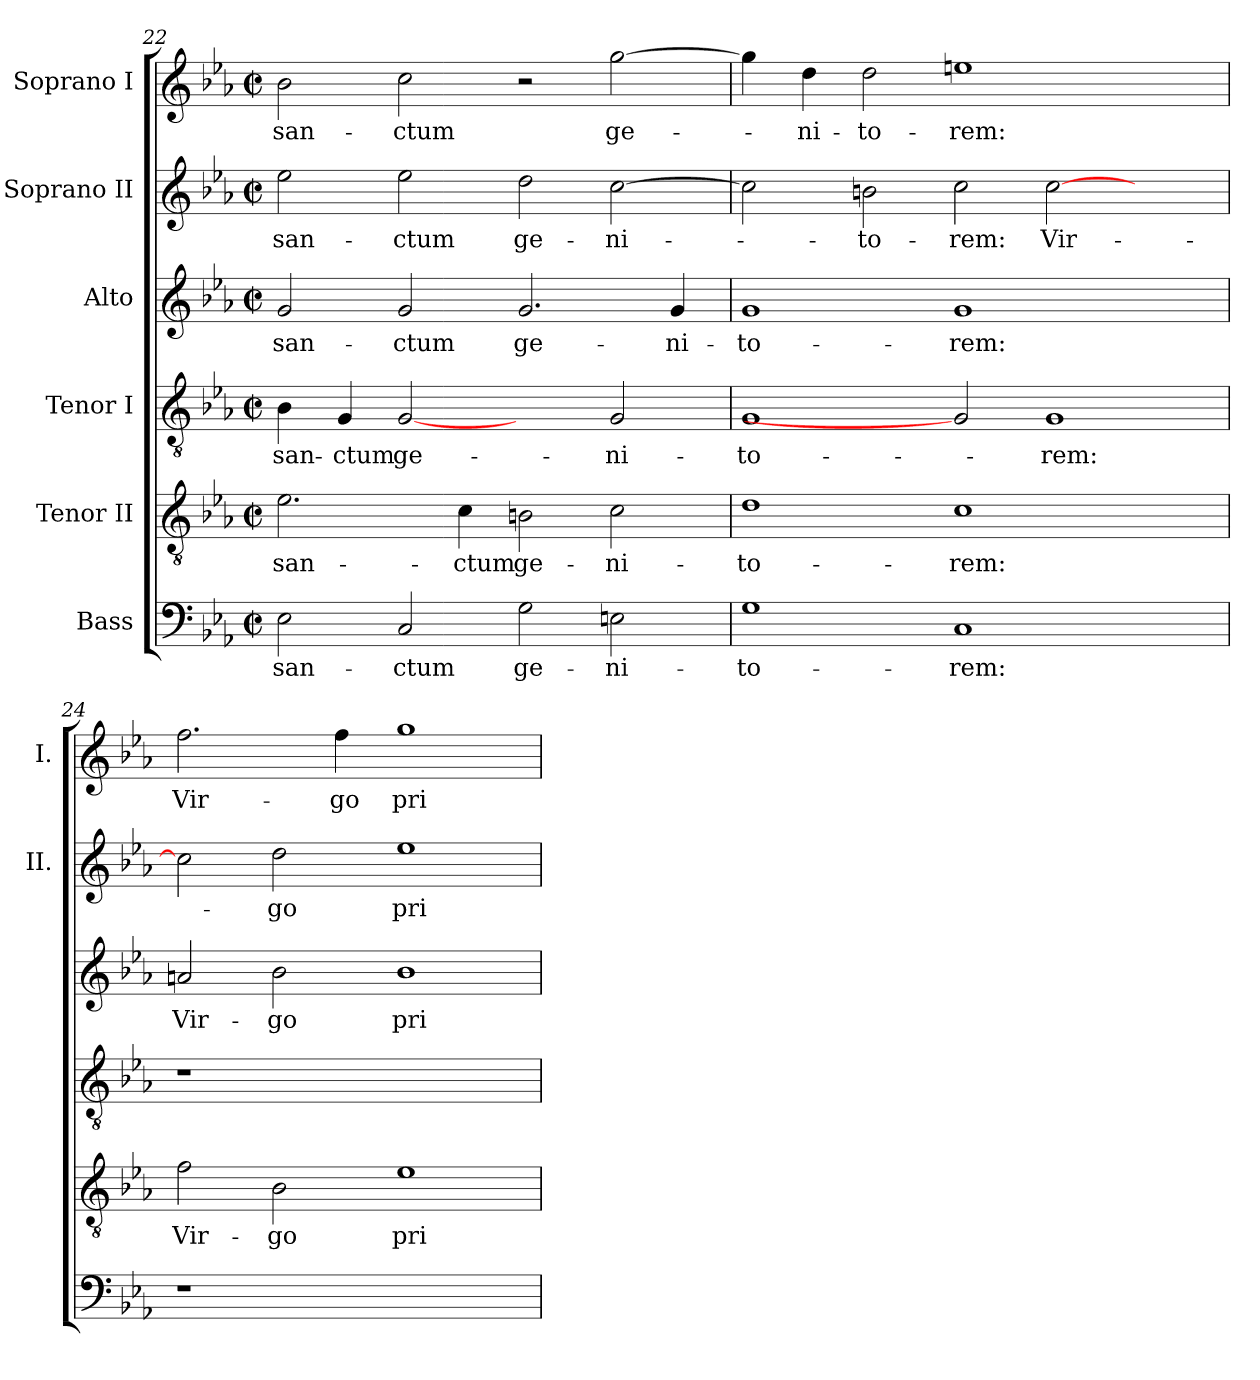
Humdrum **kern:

**kern	**text	**kern	**text	**kern	**text	**kern	**text	**kern	**text	**kern	**text
*part6	*part6	*part5	*part5	*part4	*part4	*part3	*part3	*part2	*part2	*part1	*part1
*staff6	*staff6	*staff5	*staff5	*staff4	*staff4	*staff3	*staff3	*staff2	*staff2	*staff1	*staff1
*I"Bass	*	*I"Tenor II	*	*I"Tenor I	*	*I"Alto	*	*I"Soprano II	*	*I"Soprano I	*
*	*	*	*	*	*	*	*	*I'II.	*	*I'I.	*
!!LO:PB:g=z
*clefF4	*	*clefGv2	*	*clefGv2	*	*clefG2	*	*clefG2	*	*clefG2	*
*	*	*	*	*ITrd7c12	*	*ITrd7c12	*	*	*	*	*
*k[b-e-a-]	*	*k[b-e-a-]	*	*k[b-e-a-]	*	*k[b-e-a-]	*	*k[b-e-a-]	*	*k[b-e-a-]	*
*E-:	*	*E-:	*	*E-:	*	*E-:	*	*E-:	*	*E-:	*
*M2/2	*	*M2/2	*	*M2/2	*	*M2/2	*	*M2/2	*	*M2/2	*
*met(c|)	*	*met(c|)	*	*met(c|)	*	*met(c|)	*	*met(c|)	*	*met(c|)	*
=22	=22	=22	=22	=22	=22	=22	=22	=22	=22	=22	=22
!	!LO:LY:b:color=#000000	!	!	!	!	!	!	!	!	!	!
!	!	!	!LO:LY:b:color=#000000	!	!	!	!	!	!	!	!
!	!	!	!	!	!LO:LY:b:color=#000000	!	!	!	!	!	!
!	!	!	!	!	!	!	!LO:LY:b:color=#000000	!	!	!	!
!	!	!	!	!	!	!	!	!	!LO:LY:b:color=#000000	!	!
!	!	!	!	!	!	!	!	!	!	!	!LO:LY:b:color=#000000
2E-i\	san-	2.e-i\	san-	4BB-i\	san-	2Gi/	san-	2ee-i\	san-	2b-i\	san-
!	!	!	!	!	!LO:LY:b:color=#000000	!	!	!	!	!	!
.	.	.	.	4GGi/	-ctum	.	.	.	.	.	.
!	!LO:LY:b:color=#000000	!	!	!	!	!	!	!	!	!	!
!	!	!	!	!	!LO:LY:b:color=#000000	!	!	!	!	!	!
!	!	!	!	!	!	!	!LO:LY:b:color=#000000	!	!	!	!
!	!	!	!	!	!	!	!	!	!LO:LY:b:color=#000000	!	!
!	!	!	!	!	!	!	!	!	!	!	!LO:LY:b:color=#000000
2Ci/	-ctum	.	.	[2GGi	ge-	2Gi/	-ctum	2ee-i\	-ctum	2cci\	-ctum
!	!	!	!LO:LY:b:color=#000000	!	!	!	!	!	!	!	!
.	.	4ci\	-ctum	.	.	.	.	.	.	.	.
!	!LO:LY:b:color=#000000	!	!	!	!	!	!	!	!	!	!
!	!	!	!LO:LY:b:color=#000000	!	!	!	!	!	!	!	!
!	!	!	!	!	!	!	!LO:LY:b:color=#000000	!	!	!	!
!	!	!	!	!	!	!	!	!	!LO:LY:b:color=#000000	!	!
2Gi\	ge-	2Bni\	ge-	2ryy	.	2.Gi/	ge-	2ddi\	ge-	2r	.
!	!LO:LY:b:color=#000000	!	!	!	!	!	!	!	!	!	!
!	!	!	!LO:LY:b:color=#000000	!	!	!	!	!	!	!	!
!	!	!	!	!	!LO:LY:b:color=#000000	!	!	!	!	!	!
!	!	!	!	!	!	!	!	!	!LO:LY:b:color=#000000	!	!
!	!	!	!	!	!	!	!	!	!	!	!LO:LY:b:color=#000000
2Eni\	-ni-	2ci\	-ni-	2GGi/	-ni-	.	.	[>2cci\	-ni-	[>2ggi\	ge-
!	!	!	!	!	!	!	!LO:LY:b:color=#000000	!	!	!	!
.	.	.	.	.	.	4Gi/	-ni-	.	.	.	.
=23	=23	=23	=23	=23	=23	=23	=23	=23	=23	=23	=23
!	!LO:LY:b:color=#000000	!	!	!	!	!	!	!	!	!	!
!	!	!	!LO:LY:b:color=#000000	!	!	!	!	!	!	!	!
!	!	!	!	!	!LO:LY:b:color=#000000	!	!	!	!	!	!
!	!	!	!	!	!	!	!LO:LY:b:color=#000000	!	!	!	!
1Gi	-to-	1di	-to-	1GGi	-to-	1Gi	-to-	2cci\]	.	4ggi\]	.
!	!	!	!	!	!	!	!	!	!	!	!LO:LY:b:color=#000000
.	.	.	.	.	.	.	.	.	.	4ddi\	-ni-
!	!	!	!	!	!	!	!	!	!LO:LY:b:color=#000000	!	!
!	!	!	!	!	!	!	!	!	!	!	!LO:LY:b:color=#000000
.	.	.	.	.	.	.	.	2bni\	-to-	2ddi\	-to-
!	!LO:LY:b:color=#000000	!	!	!	!	!	!	!	!	!	!
!	!	!	!LO:LY:b:color=#000000	!	!	!	!	!	!	!	!
!	!	!	!	!	!	!	!LO:LY:b:color=#000000	!	!	!	!
!	!	!	!	!	!	!	!	!	!LO:LY:b:color=#000000	!	!
!	!	!	!	!	!	!	!	!	!	!	!LO:LY:b:color=#000000
1Ci	-rem:	1ci	-rem:	2GGi]	.	1Gi	-rem:	2cci\	-rem:	1eeni	-rem:
!	!	!	!	!	!LO:LY:b:color=#000000	!	!	!	!	!	!
!	!	!	!	!	!	!	!	!	!LO:LY:b:color=#000000	!	!
.	.	.	.	1GGi	-rem:	.	.	[>2cci\	Vir-	.	.
2ryy	.	2ryy	.	.	.	2ryy	.	2ryy	.	2ryy	.
=24	=24	=24	=24	=24	=24	=24	=24	=24	=24	=24	=24
!LO:N:vis=1	!	!	!	!	!	!	!	!	!	!	!
!	!	!	!LO:LY:b:color=#000000	!LO:N:vis=1	!	!	!	!	!	!	!
!	!	!	!	!	!	!	!LO:LY:b:color=#000000	!	!	!	!
!	!	!	!	!	!	!	!	!	!	!	!LO:LY:b:color=#000000
1r	.	2fi\	Vir-	1r	.	2Ani/	Vir-	2cci\]	.	2.ffi\	Vir-
!	!	!	!LO:LY:b:color=#000000	!	!	!	!	!	!	!	!
!	!	!	!	!	!	!	!LO:LY:b:color=#000000	!	!	!	!
!	!	!	!	!	!	!	!	!	!LO:LY:b:color=#000000	!	!
.	.	2B-i\	-go	.	.	2B-i\	-go	2ddi\	-go	.	.
!	!	!	!	!	!	!	!	!	!	!	!LO:LY:b:color=#000000
.	.	.	.	.	.	.	.	.	.	4ffi\	-go
!	!	!	!LO:LY:b:color=#000000	!	!	!	!	!	!	!	!
!	!	!	!	!	!	!	!LO:LY:b:color=#000000	!	!	!	!
!	!	!	!	!	!	!	!	!	!LO:LY:b:color=#000000	!	!
!	!	!	!	!	!	!	!	!	!	!	!LO:LY:b:color=#000000
1ryy	.	1e-i	pri-	1ryy	.	1B-i	pri-	1ee-i	pri-	1ggi	pri-
=	=	=	=	=	=	=	=	=	=	=	=
*-	*-	*-	*-	*-	*-	*-	*-	*-	*-	*-	*-
